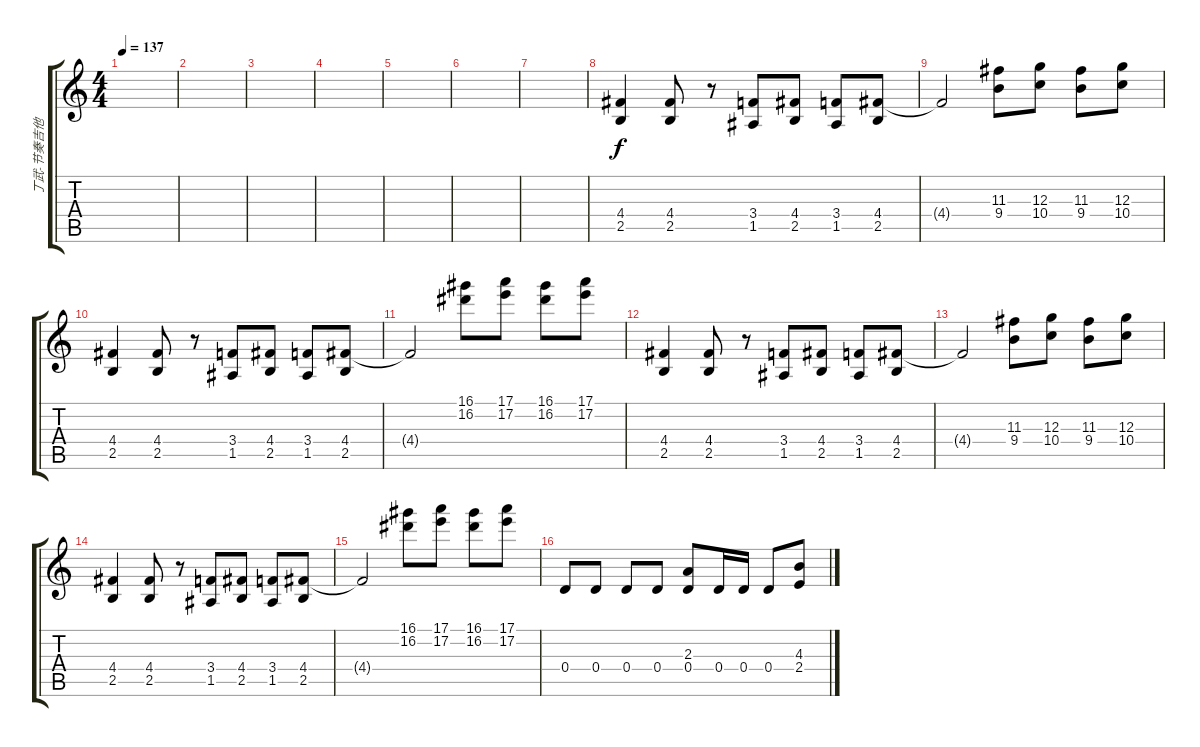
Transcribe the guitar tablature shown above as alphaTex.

\track ("丁武-节奏吉他" "丁武-节奏吉他") {instrument distortionguitar}
\staff {score tabs}
\tuning (E4 B3 G3 D3 A2 E2) {hide}
\ts (4 4)
\tempo 137
\clef g2
\ks c
|
|
|
|
|
|
|
(4.4 2.5).4 (4.4 2.5).8 r.8 (3.4 1.5).8 (4.4 2.5).8 (3.4 1.5).8 (4.4 2.5).8 |
4.4{t}.2 (11.3 9.4).8 (12.3 10.4).8 (11.3 9.4).8 (12.3 10.4).8 |
(4.4 2.5).4 (4.4 2.5).8 r.8 (3.4 1.5).8 (4.4 2.5).8 (3.4 1.5).8 (4.4 2.5).8 |
4.4{t}.2 (16.1 16.2).8 (17.1 17.2).8 (16.1 16.2).8 (17.1 17.2).8 |
(4.4 2.5).4 (4.4 2.5).8 r.8 (3.4 1.5).8 (4.4 2.5).8 (3.4 1.5).8 (4.4 2.5).8 |
4.4{t}.2 (11.3 9.4).8 (12.3 10.4).8 (11.3 9.4).8 (12.3 10.4).8 |
(4.4 2.5).4 (4.4 2.5).8 r.8 (3.4 1.5).8 (4.4 2.5).8 (3.4 1.5).8 (4.4 2.5).8 |
4.4{t}.2 (16.1 16.2).8 (17.1 17.2).8 (16.1 16.2).8 (17.1 17.2).8 |
0.4.8 0.4.8 0.4.8 0.4.8 (2.3 0.4).8 0.4.16 0.4.16 0.4.8 (4.3 2.4).8
